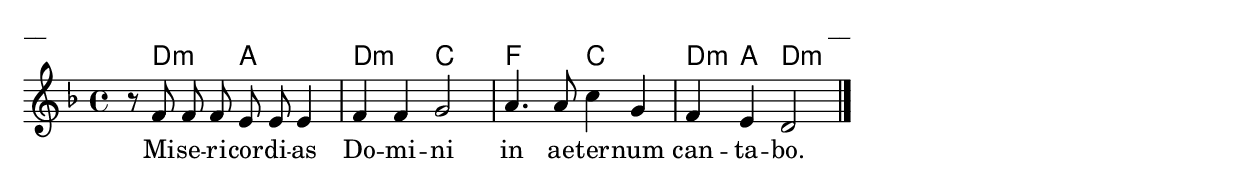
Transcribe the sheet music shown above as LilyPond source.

\version "2.13.18"

\paper {
line-width = 14\cm
left-margin = 0.4\cm
between-system-padding = 0.1\cm
between-system-space = 0.1\cm
}

\layout {
indent = #0
ragged-last = ##f
}

chordsA = \chordmode {
s8 d4.:min a2 d:min c f c d4:min a d2:min
}

voiceA = \relative c' {
\clef "treble"
\key d \minor
\time 4/4
%\dynamicUp

r8 f f f e e e4 | f f g2 | a4. a8 c4 g | f e d2 \bar"|."
}

lyricA = \lyricmode {
Mi -- se -- ri -- cor -- di -- as Do -- mi -- ni in ae -- ter -- num can -- ta -- bo.
}


fullScore = <<
\new ChordNames { \chordsA }
\new Staff {
<<
\new Voice = "voiceA" { \oneVoice \autoBeamOff \voiceA }
\lyricsto "voiceA" \new Lyrics \lyricA
>>
}
>>


\score {
\fullScore
\header { piece = "__" opus = "__" }
}
\markup { \with-color #(x11-color 'white) \sans \smaller "aaa" }
\score {
\unfoldRepeats
\fullScore
\midi {
\context { \Staff \remove "Staff_performer" }
\context { \Voice \consists "Staff_performer" }
}
}


